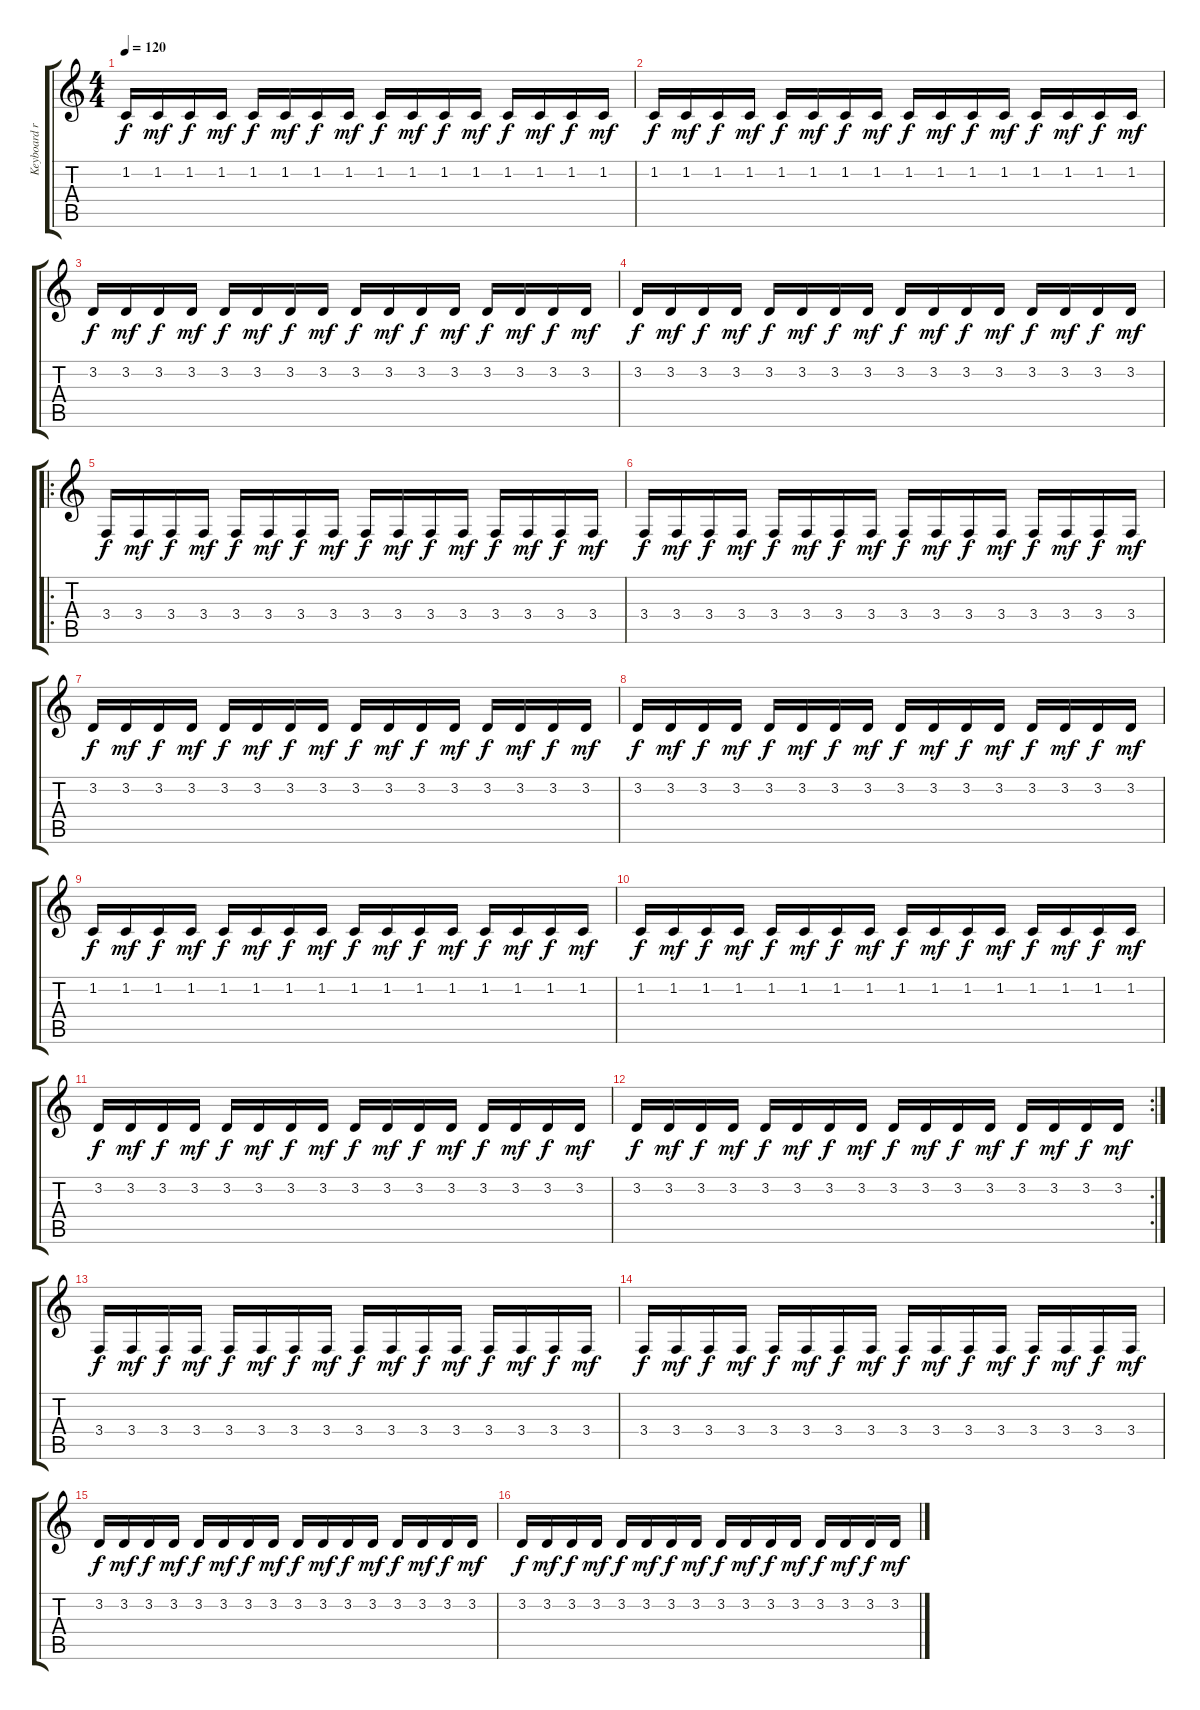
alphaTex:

\track ("Keyboard rythm" "Keyboard r") {instrument lead7fifths}
\staff {score tabs}
\tuning (E4 B3 G3 D3 A2 E2) {hide}
\ts (4 4)
\tempo 120
\clef g2
\ks c
1.2.16{dy f} 1.2.16{dy mf} 1.2.16{dy f} 1.2.16{dy mf} 1.2.16{dy f} 1.2.16{dy mf} 1.2.16{dy f} 1.2.16{dy mf} 1.2.16{dy f} 1.2.16{dy mf} 1.2.16{dy f} 1.2.16{dy mf} 1.2.16{dy f} 1.2.16{dy mf} 1.2.16{dy f} 1.2.16{dy mf} |
1.2.16{dy f} 1.2.16{dy mf} 1.2.16{dy f} 1.2.16{dy mf} 1.2.16{dy f} 1.2.16{dy mf} 1.2.16{dy f} 1.2.16{dy mf} 1.2.16{dy f} 1.2.16{dy mf} 1.2.16{dy f} 1.2.16{dy mf} 1.2.16{dy f} 1.2.16{dy mf} 1.2.16{dy f} 1.2.16{dy mf} |
3.2.16{dy f} 3.2.16{dy mf} 3.2.16{dy f} 3.2.16{dy mf} 3.2.16{dy f} 3.2.16{dy mf} 3.2.16{dy f} 3.2.16{dy mf} 3.2.16{dy f} 3.2.16{dy mf} 3.2.16{dy f} 3.2.16{dy mf} 3.2.16{dy f} 3.2.16{dy mf} 3.2.16{dy f} 3.2.16{dy mf} |
3.2.16{dy f} 3.2.16{dy mf} 3.2.16{dy f} 3.2.16{dy mf} 3.2.16{dy f} 3.2.16{dy mf} 3.2.16{dy f} 3.2.16{dy mf} 3.2.16{dy f} 3.2.16{dy mf} 3.2.16{dy f} 3.2.16{dy mf} 3.2.16{dy f} 3.2.16{dy mf} 3.2.16{dy f} 3.2.16{dy mf} |
\ro
3.4.16{dy f} 3.4.16{dy mf} 3.4.16{dy f} 3.4.16{dy mf} 3.4.16{dy f} 3.4.16{dy mf} 3.4.16{dy f} 3.4.16{dy mf} 3.4.16{dy f} 3.4.16{dy mf} 3.4.16{dy f} 3.4.16{dy mf} 3.4.16{dy f} 3.4.16{dy mf} 3.4.16{dy f} 3.4.16{dy mf} |
3.4.16{dy f} 3.4.16{dy mf} 3.4.16{dy f} 3.4.16{dy mf} 3.4.16{dy f} 3.4.16{dy mf} 3.4.16{dy f} 3.4.16{dy mf} 3.4.16{dy f} 3.4.16{dy mf} 3.4.16{dy f} 3.4.16{dy mf} 3.4.16{dy f} 3.4.16{dy mf} 3.4.16{dy f} 3.4.16{dy mf} |
3.2.16{dy f} 3.2.16{dy mf} 3.2.16{dy f} 3.2.16{dy mf} 3.2.16{dy f} 3.2.16{dy mf} 3.2.16{dy f} 3.2.16{dy mf} 3.2.16{dy f} 3.2.16{dy mf} 3.2.16{dy f} 3.2.16{dy mf} 3.2.16{dy f} 3.2.16{dy mf} 3.2.16{dy f} 3.2.16{dy mf} |
3.2.16{dy f} 3.2.16{dy mf} 3.2.16{dy f} 3.2.16{dy mf} 3.2.16{dy f} 3.2.16{dy mf} 3.2.16{dy f} 3.2.16{dy mf} 3.2.16{dy f} 3.2.16{dy mf} 3.2.16{dy f} 3.2.16{dy mf} 3.2.16{dy f} 3.2.16{dy mf} 3.2.16{dy f} 3.2.16{dy mf} |
1.2.16{dy f} 1.2.16{dy mf} 1.2.16{dy f} 1.2.16{dy mf} 1.2.16{dy f} 1.2.16{dy mf} 1.2.16{dy f} 1.2.16{dy mf} 1.2.16{dy f} 1.2.16{dy mf} 1.2.16{dy f} 1.2.16{dy mf} 1.2.16{dy f} 1.2.16{dy mf} 1.2.16{dy f} 1.2.16{dy mf} |
1.2.16{dy f} 1.2.16{dy mf} 1.2.16{dy f} 1.2.16{dy mf} 1.2.16{dy f} 1.2.16{dy mf} 1.2.16{dy f} 1.2.16{dy mf} 1.2.16{dy f} 1.2.16{dy mf} 1.2.16{dy f} 1.2.16{dy mf} 1.2.16{dy f} 1.2.16{dy mf} 1.2.16{dy f} 1.2.16{dy mf} |
3.2.16{dy f} 3.2.16{dy mf} 3.2.16{dy f} 3.2.16{dy mf} 3.2.16{dy f} 3.2.16{dy mf} 3.2.16{dy f} 3.2.16{dy mf} 3.2.16{dy f} 3.2.16{dy mf} 3.2.16{dy f} 3.2.16{dy mf} 3.2.16{dy f} 3.2.16{dy mf} 3.2.16{dy f} 3.2.16{dy mf} |
\rc 2
3.2.16{dy f} 3.2.16{dy mf} 3.2.16{dy f} 3.2.16{dy mf} 3.2.16{dy f} 3.2.16{dy mf} 3.2.16{dy f} 3.2.16{dy mf} 3.2.16{dy f} 3.2.16{dy mf} 3.2.16{dy f} 3.2.16{dy mf} 3.2.16{dy f} 3.2.16{dy mf} 3.2.16{dy f} 3.2.16{dy mf} |
3.4.16{dy f} 3.4.16{dy mf} 3.4.16{dy f} 3.4.16{dy mf} 3.4.16{dy f} 3.4.16{dy mf} 3.4.16{dy f} 3.4.16{dy mf} 3.4.16{dy f} 3.4.16{dy mf} 3.4.16{dy f} 3.4.16{dy mf} 3.4.16{dy f} 3.4.16{dy mf} 3.4.16{dy f} 3.4.16{dy mf} |
3.4.16{dy f} 3.4.16{dy mf} 3.4.16{dy f} 3.4.16{dy mf} 3.4.16{dy f} 3.4.16{dy mf} 3.4.16{dy f} 3.4.16{dy mf} 3.4.16{dy f} 3.4.16{dy mf} 3.4.16{dy f} 3.4.16{dy mf} 3.4.16{dy f} 3.4.16{dy mf} 3.4.16{dy f} 3.4.16{dy mf} |
3.2.16{dy f} 3.2.16{dy mf} 3.2.16{dy f} 3.2.16{dy mf} 3.2.16{dy f} 3.2.16{dy mf} 3.2.16{dy f} 3.2.16{dy mf} 3.2.16{dy f} 3.2.16{dy mf} 3.2.16{dy f} 3.2.16{dy mf} 3.2.16{dy f} 3.2.16{dy mf} 3.2.16{dy f} 3.2.16{dy mf} |
3.2.16{dy f} 3.2.16{dy mf} 3.2.16{dy f} 3.2.16{dy mf} 3.2.16{dy f} 3.2.16{dy mf} 3.2.16{dy f} 3.2.16{dy mf} 3.2.16{dy f} 3.2.16{dy mf} 3.2.16{dy f} 3.2.16{dy mf} 3.2.16{dy f} 3.2.16{dy mf} 3.2.16{dy f} 3.2.16{dy mf}
